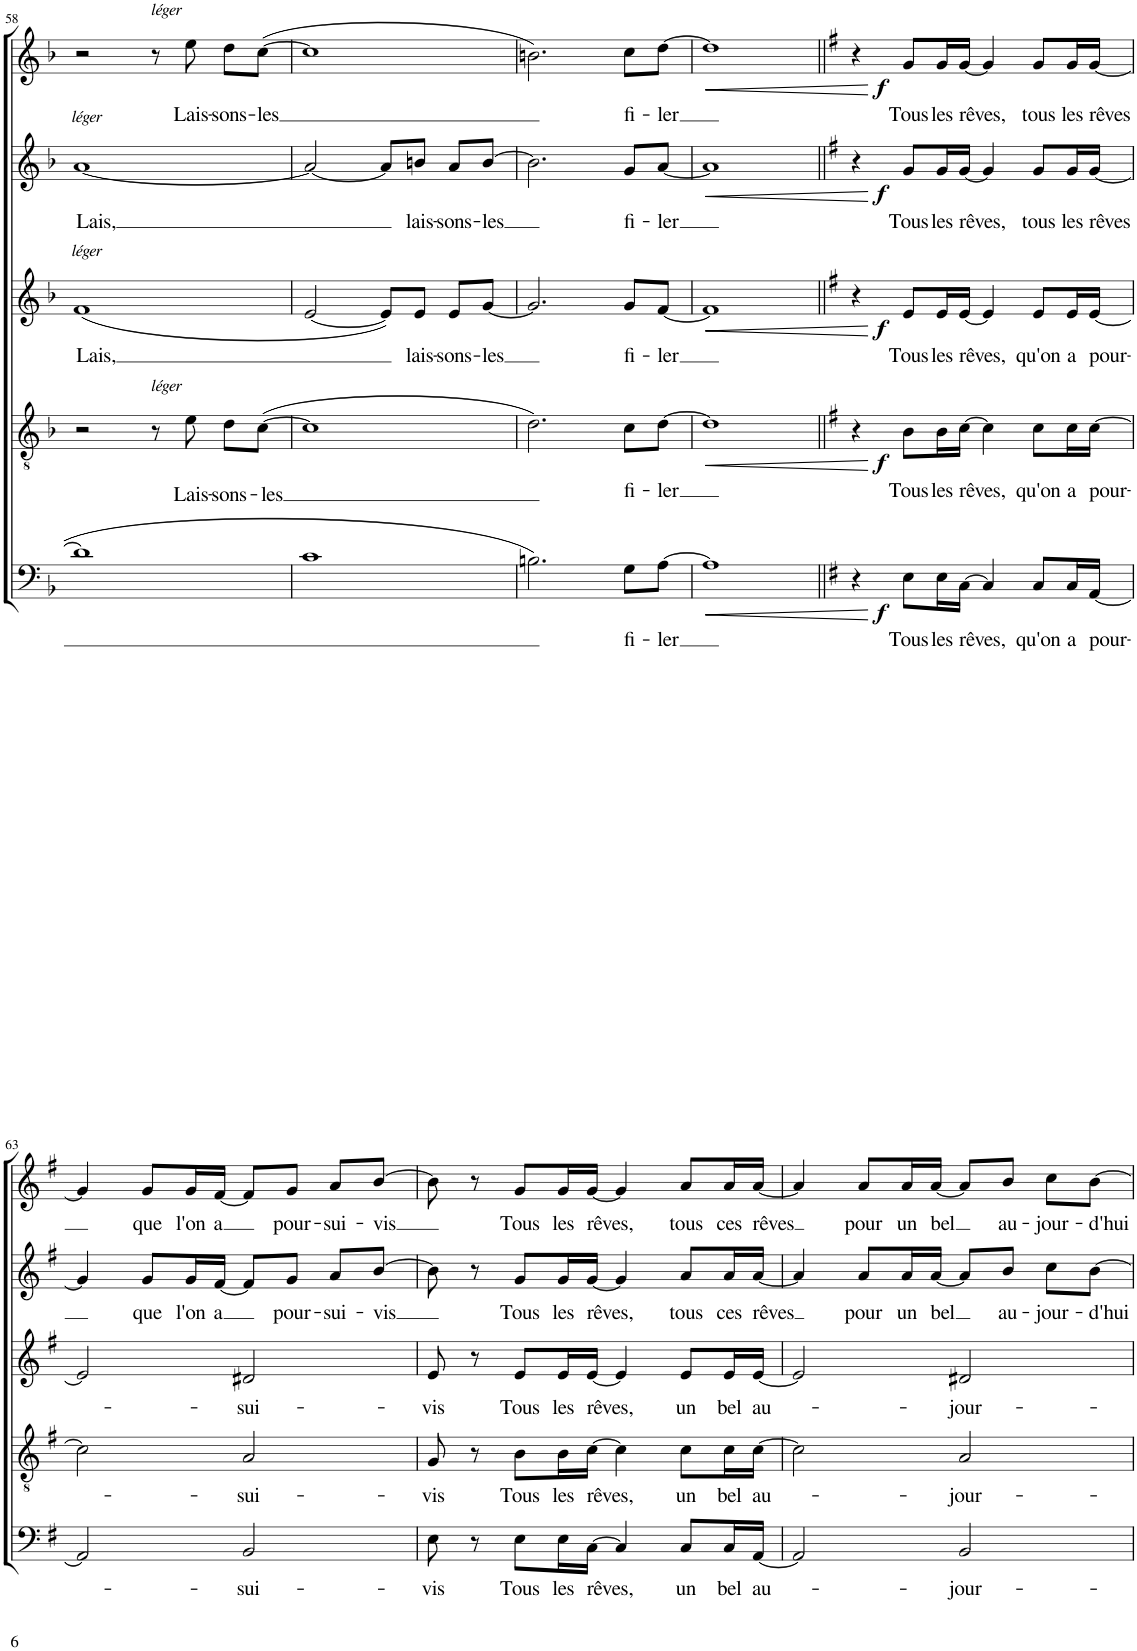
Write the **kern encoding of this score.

**kern	**text	**dynam	**kern	**text	**dynam	**kern	**text	**dynam	**kern	**text	**dynam	**kern	**text	**dynam
*part5	*part5	*part5	*part4	*part4	*part4	*part3	*part3	*part3	*part2	*part2	*part2	*part1	*part1	*part1
*staff5	*staff5	*staff5	*staff4	*staff4	*staff4	*staff3	*staff3	*staff3	*staff2	*staff2	*staff2	*staff1	*staff1	*staff1
*I"Basse	*	*	*I"Ténor	*	*	*I"Alto	*	*	*I"Soprano II	*	*	*I"Soprano I	*	*
!!LO:PB:g=z
*clefF4	*	*	*clefGv2	*	*	*clefG2	*	*	*clefG2	*	*	*clefG2	*	*
*k[b-]	*	*	*k[b-]	*	*	*k[b-]	*	*	*k[b-]	*	*	*k[b-]	*	*
*M4/4	*	*	*M4/4	*	*	*M4/4	*	*	*M4/4	*	*	*M4/4	*	*
*met(c)	*	*	*met(c)	*	*	*met(c)	*	*	*met(c)	*	*	*met(c)	*	*
=58	=58	=58	=58	=58	=58	=58	=58	=58	=58	=58	=58	=58	=58	=58
!	!	!	!	!	!	!	!	!	!LO:TX:a:i:t=léger	!	!	!	!	!
!	!	!	!	!	!	!LO:TX:a:i:t=léger	!	!	!	!	!	!	!	!
!	!	!	!	!	!	!	!LO:LY:b	!	!	!LO:LY:b	!	!	!	!
1d]	.	.	2r	.	.	(1f	-Lais,	.	[1a	-Lais,	.	2r	.	.
!	!	!	!	!	!	!	!	!	!	!	!	!LO:TX:a:i:t=léger	!	!
!	!	!	!LO:TX:a:i:t=léger	!	!	!	!	!	!	!	!	!	!	!
.	.	.	8r	.	.	.	.	.	.	.	.	8r	.	.
!	!	!	!	!LO:LY:b	!	!	!	!	!	!	!	!	!LO:LY:b	!
.	.	.	8e\	Lais-	.	.	.	.	.	.	.	8ee\	Lais-	.
!	!	!	!	!LO:LY:b	!	!	!	!	!	!	!	!	!LO:LY:b	!
.	.	.	8d\L	-sons-	.	.	.	.	.	.	.	8dd\L	-sons-	.
!	!	!	!	!LO:LY:b	!	!	!	!	!	!	!	!	!LO:LY:b	!
.	.	.	([8c\J	-les	.	.	.	.	.	.	.	([8cc\J	-les	.
=59	=59	=59	=59	=59	=59	=59	=59	=59	=59	=59	=59	=59	=59	=59
1c	.	.	1c]	.	.	[2e/	.	.	2a/_	.	.	1cc]	.	.
.	.	.	.	.	.	8e/L])	.	.	8a/L]	.	.	.	.	.
!	!	!	!	!	!	!	!LO:LY:b	!	!	!LO:LY:b	!	!	!	!
.	.	.	.	.	.	8e/J	lais-	.	8bn/J	lais-	.	.	.	.
!	!	!	!	!	!	!	!LO:LY:b	!	!	!LO:LY:b	!	!	!	!
.	.	.	.	.	.	8e/L	-sons-	.	8a/L	-sons-	.	.	.	.
!	!	!	!	!	!	!	!LO:LY:b	!	!	!LO:LY:b	!	!	!	!
.	.	.	.	.	.	[8g/J	-les	.	[8b/J	-les	.	.	.	.
=60	=60	=60	=60	=60	=60	=60	=60	=60	=60	=60	=60	=60	=60	=60
2.Bn\	.	.	2.d\)	.	.	2.g/]	.	.	2.b\]	.	.	2.bn\)	.	.
!	!LO:LY:b	!	!	!LO:LY:b	!	!	!LO:LY:b	!	!	!LO:LY:b	!	!	!LO:LY:b	!
8G\L	fi-	.	8c\L	fi-	.	8g/L	fi-	.	8g/L	fi-	.	8cc\L	fi-	.
!	!LO:LY:b	!	!	!LO:LY:b	!	!	!LO:LY:b	!	!	!LO:LY:b	!	!	!LO:LY:b	!
[8A\J	-ler	.	[8d\J	-ler	.	[8f/J	-ler	.	[8a/J	-ler	.	[8dd\J	-ler	.
=61	=61	=61	=61	=61	=61	=61	=61	=61	=61	=61	=61	=61	=61	=61
!	!	!LO:HP:b	!	!	!LO:HP:b	!	!	!LO:HP:b	!	!	!LO:HP:b	!	!	!LO:HP:b
1A]	.	<	1d]	.	<	1f]	.	<	1a]	.	<	1dd]	.	<
=62||	=62||	=62||	=62||	=62||	=62||	=62||	=62||	=62||	=62||	=62||	=62||	=62||	=62||	=62||
*k[f#]	*	*	*k[f#]	*	*	*k[f#]	*	*	*k[f#]	*	*	*k[f#]	*	*
4r	.	.	4r	.	.	4r	.	.	4r	.	.	4r	.	.
!	!LO:LY:b	!LO:DY:n=1:b	!	!LO:LY:b	!LO:DY:n=1:b	!	!LO:LY:b	!LO:DY:n=1:b	!	!LO:LY:b	!LO:DY:n=1:b	!	!LO:LY:b	!LO:DY:n=1:b
8E\L	Tous	[ f	8B\L	Tous	[ f	8e/L	Tous	[ f	8g/L	Tous	[ f	8g/L	Tous	[ f
!	!LO:LY:b	!	!	!LO:LY:b	!	!	!LO:LY:b	!	!	!LO:LY:b	!	!	!LO:LY:b	!
16E\L	les	.	16B\L	les	.	16e/L	les	.	16g/L	les	.	16g/L	les	.
!	!LO:LY:b	!	!	!LO:LY:b	!	!	!LO:LY:b	!	!	!LO:LY:b	!	!	!LO:LY:b	!
[16C\JJ	rêves,	.	[16c\JJ	rêves,	.	[16e/JJ	rêves,	.	[16g/JJ	rêves,	.	[16g/JJ	rêves,	.
4C/]	.	.	4c\]	.	.	4e/]	.	.	4g/]	.	.	4g/]	.	.
!	!LO:LY:b	!	!	!LO:LY:b	!	!	!LO:LY:b	!	!	!LO:LY:b	!	!	!LO:LY:b	!
8C/L	qu'on	.	8c\L	qu'on	.	8e/L	qu'on	.	8g/L	tous	.	8g/L	tous	.
!	!LO:LY:b	!	!	!LO:LY:b	!	!	!LO:LY:b	!	!	!LO:LY:b	!	!	!LO:LY:b	!
16C/L	a	.	16c\L	a	.	16e/L	a	.	16g/L	les	.	16g/L	les	.
!	!LO:LY:b	!	!	!LO:LY:b	!	!	!LO:LY:b	!	!	!LO:LY:b	!	!	!LO:LY:b	!
[16AA/JJ	pour-	.	[16c\JJ	pour-	.	[16e/JJ	pour-	.	[16g/JJ	rêves	.	[16g/JJ	rêves	.
!!LO:LB:g=z
=63	=63	=63	=63	=63	=63	=63	=63	=63	=63	=63	=63	=63	=63	=63
2AA/]	.	.	2c\]	.	.	2e/]	.	.	4g/]	.	.	4g/]	.	.
!	!	!	!	!	!	!	!	!	!	!LO:LY:b	!	!	!LO:LY:b	!
.	.	.	.	.	.	.	.	.	8g/L	que	.	8g/L	que	.
!	!	!	!	!	!	!	!	!	!	!LO:LY:b	!	!	!LO:LY:b	!
.	.	.	.	.	.	.	.	.	16g/L	l'on	.	16g/L	l'on	.
!	!	!	!	!	!	!	!	!	!	!LO:LY:b	!	!	!LO:LY:b	!
.	.	.	.	.	.	.	.	.	[16f#/JJ	a	.	[16f#/JJ	a	.
!	!LO:LY:b	!	!	!LO:LY:b	!	!	!LO:LY:b	!	!	!	!	!	!	!
2BB/	-sui-	.	2A/	-sui-	.	2d#X/	-sui-	.	8f#/L]	.	.	8f#/L]	.	.
!	!	!	!	!	!	!	!	!	!	!LO:LY:b	!	!	!LO:LY:b	!
.	.	.	.	.	.	.	.	.	8g/J	pour-	.	8g/J	pour-	.
!	!	!	!	!	!	!	!	!	!	!LO:LY:b	!	!	!LO:LY:b	!
.	.	.	.	.	.	.	.	.	8a/L	-sui-	.	8a/L	-sui-	.
!	!	!	!	!	!	!	!	!	!	!LO:LY:b	!	!	!LO:LY:b	!
.	.	.	.	.	.	.	.	.	[8b/J	-vis	.	[8b/J	-vis	.
=64	=64	=64	=64	=64	=64	=64	=64	=64	=64	=64	=64	=64	=64	=64
!	!LO:LY:b	!	!	!LO:LY:b	!	!	!LO:LY:b	!	!	!	!	!	!	!
8E\	-vis	.	8G/	-vis	.	8e/	-vis	.	8b\]	.	.	8b\]	.	.
8r	.	.	8r	.	.	8r	.	.	8r	.	.	8r	.	.
!	!LO:LY:b	!	!	!LO:LY:b	!	!	!LO:LY:b	!	!	!LO:LY:b	!	!	!LO:LY:b	!
8E\L	Tous	.	8B\L	Tous	.	8e/L	Tous	.	8g/L	Tous	.	8g/L	Tous	.
!	!LO:LY:b	!	!	!LO:LY:b	!	!	!LO:LY:b	!	!	!LO:LY:b	!	!	!LO:LY:b	!
16E\L	les	.	16B\L	les	.	16e/L	les	.	16g/L	les	.	16g/L	les	.
!	!LO:LY:b	!	!	!LO:LY:b	!	!	!LO:LY:b	!	!	!LO:LY:b	!	!	!LO:LY:b	!
[16C\JJ	rêves,	.	[16c\JJ	rêves,	.	[16e/JJ	rêves,	.	[16g/JJ	rêves,	.	[16g/JJ	rêves,	.
4C/]	.	.	4c\]	.	.	4e/]	.	.	4g/]	.	.	4g/]	.	.
!	!LO:LY:b	!	!	!LO:LY:b	!	!	!LO:LY:b	!	!	!LO:LY:b	!	!	!LO:LY:b	!
8C/L	un	.	8c\L	un	.	8e/L	un	.	8a/L	tous	.	8a/L	tous	.
!	!LO:LY:b	!	!	!LO:LY:b	!	!	!LO:LY:b	!	!	!LO:LY:b	!	!	!LO:LY:b	!
16C/L	bel	.	16c\L	bel	.	16e/L	bel	.	16a/L	ces	.	16a/L	ces	.
!	!LO:LY:b	!	!	!LO:LY:b	!	!	!LO:LY:b	!	!	!LO:LY:b	!	!	!LO:LY:b	!
[16AA/JJ	au-	.	[16c\JJ	au-	.	[16e/JJ	au-	.	[16a/JJ	rêves	.	[16a/JJ	rêves	.
=65	=65	=65	=65	=65	=65	=65	=65	=65	=65	=65	=65	=65	=65	=65
2AA/]	.	.	2c\]	.	.	2e/]	.	.	4a/]	.	.	4a/]	.	.
!	!	!	!	!	!	!	!	!	!	!LO:LY:b	!	!	!LO:LY:b	!
.	.	.	.	.	.	.	.	.	8a/L	pour	.	8a/L	pour	.
!	!	!	!	!	!	!	!	!	!	!LO:LY:b	!	!	!LO:LY:b	!
.	.	.	.	.	.	.	.	.	16a/L	un	.	16a/L	un	.
!	!	!	!	!	!	!	!	!	!	!LO:LY:b	!	!	!LO:LY:b	!
.	.	.	.	.	.	.	.	.	[16a/JJ	bel	.	[16a/JJ	bel	.
!	!LO:LY:b	!	!	!LO:LY:b	!	!	!LO:LY:b	!	!	!	!	!	!	!
2BB/	-jour-	.	2A/	-jour-	.	2d#X/	-jour-	.	8a/L]	.	.	8a/L]	.	.
!	!	!	!	!	!	!	!	!	!	!LO:LY:b	!	!	!LO:LY:b	!
.	.	.	.	.	.	.	.	.	8b/J	au-	.	8b/J	au-	.
!	!	!	!	!	!	!	!	!	!	!LO:LY:b	!	!	!LO:LY:b	!
.	.	.	.	.	.	.	.	.	8cc\L	-jour-	.	8cc\L	-jour-	.
!	!	!	!	!	!	!	!	!	!	!LO:LY:b	!	!	!LO:LY:b	!
.	.	.	.	.	.	.	.	.	[8b\J	-d'hui	.	[8b\J	-d'hui	.
=	=	=	=	=	=	=	=	=	=	=	=	=	=	=
*-	*-	*-	*-	*-	*-	*-	*-	*-	*-	*-	*-	*-	*-	*-
